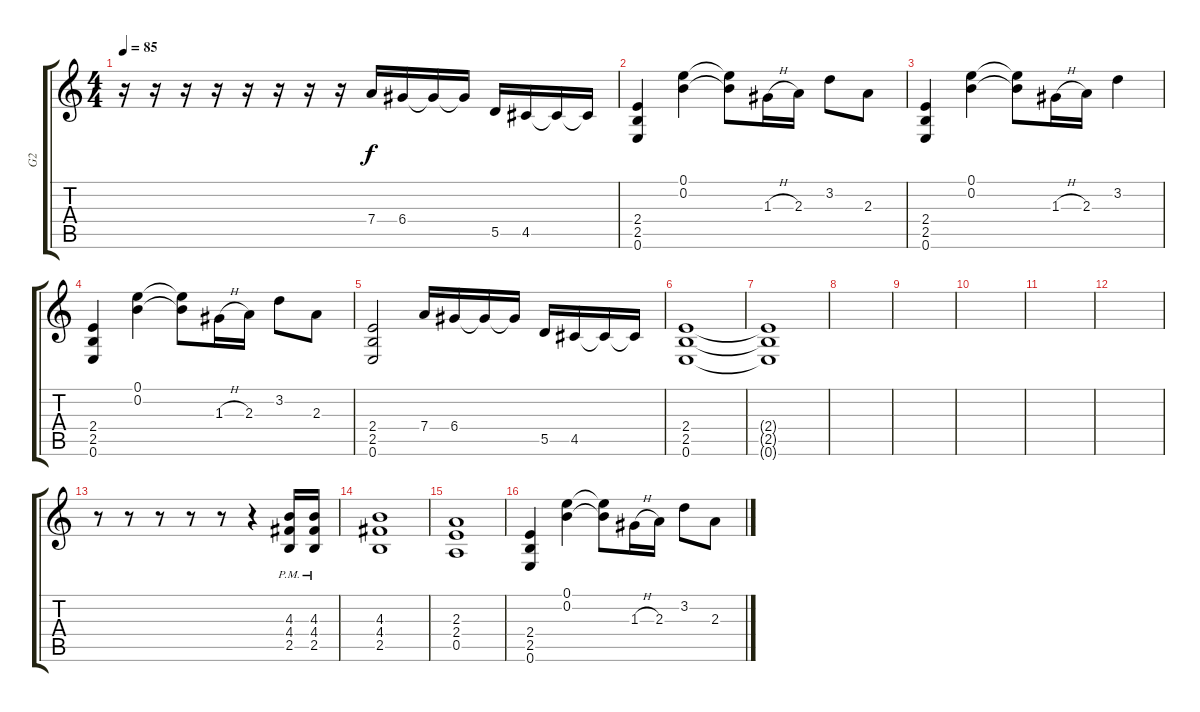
\track ("G2" "G2") {instrument overdrivenguitar}
\staff {score tabs}
\tuning (E4 B3 G3 D3 A2 E2) {hide}
\ts (4 4)
\tempo 85
\clef g2
\ks c
r.16{dy f instrument overdrivenguitar} r.16 r.16 r.16 r.16 r.16 r.16 r.16 7.4.16 6.4.16 6.4{t}.16 6.4{t}.16 5.5.16 4.5.16 4.5{t}.16 4.5{t}.16 |
(2.4 2.5 0.6).4 (0.1 0.2).4 (0.1{t} 0.2{t}).8 1.3{h}.16 2.3.16 3.2.8 2.3.8 |
(2.4 2.5 0.6).4 (0.1 0.2).4 (0.1{t} 0.2{t}).8 1.3{h}.16 2.3.16 3.2.4 |
(2.4 2.5 0.6).4 (0.1 0.2).4 (0.1{t} 0.2{t}).8 1.3{h}.16 2.3.16 3.2.8 2.3.8 |
(2.4 2.5 0.6).2 7.4.16 6.4.16 6.4{t}.16 6.4{t}.16 5.5.16 4.5.16 4.5{t}.16 4.5{t}.16 |
(2.4 2.5 0.6).1 |
(2.4{t} 2.5{t} 0.6{t}).1 |
|
|
|
|
|
r.8 r.8 r.8 r.8 r.8 r.4 (4.3{pm} 4.4{pm} 2.5{pm}).16 (4.3{pm} 4.4{pm} 2.5{pm}).16 |
(4.3 4.4 2.5).1 |
(2.3 2.4 0.5).1 |
(2.4 2.5 0.6).4 (0.1 0.2).4 (0.1{t} 0.2{t}).8 1.3{h}.16 2.3.16 3.2.8 2.3.8
